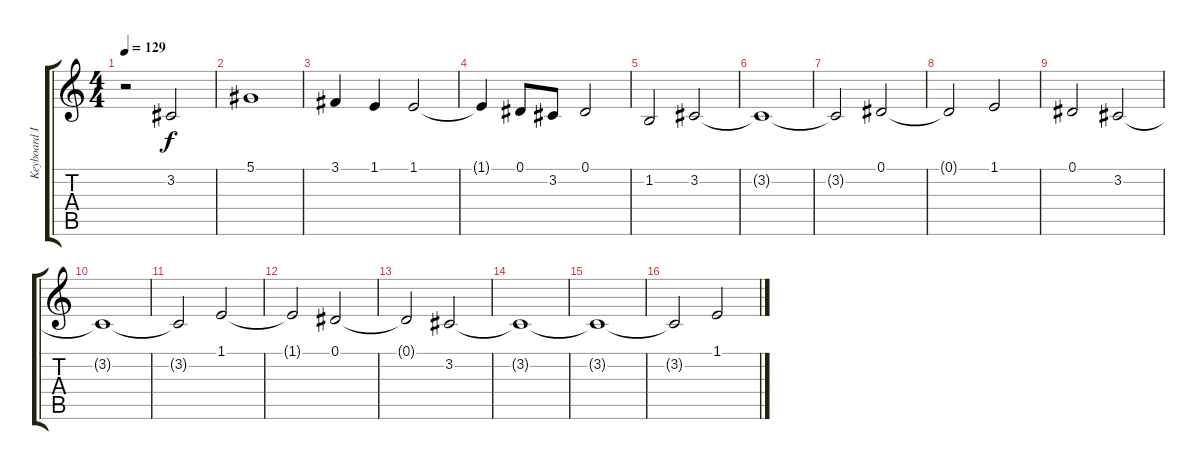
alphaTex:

\track ("Keyboard II" "Keyboard I") {instrument lead1square}
\staff {score tabs}
\tuning (Eb4 Bb3 Gb3 Db3 Ab2 Eb2) {hide}
\ts (4 4)
\tempo 129
\clef g2
\ks c
r.2{dy f} 3.2.2{volume 9 balance 8} |
5.1.1{volume 10 balance 8} |
3.1.4{volume 9 balance 8} 1.1.4 1.1.2 |
1.1{t}.4 0.1.8{volume 9 balance 8} 3.2.8 0.1.2{volume 10 balance 8} |
1.2.2{volume 10 balance 8} 3.2.2 |
3.2{t}.1 |
3.2{t}.2 0.1.2 |
0.1{t}.2 1.1.2 |
0.1.2 3.2.2 |
3.2{t}.1 |
3.2{t}.2 1.1.2 |
1.1{t}.2 0.1.2 |
0.1{t}.2 3.2.2 |
3.2{t}.1 |
3.2{t}.1 |
3.2{t}.2 1.1.2
